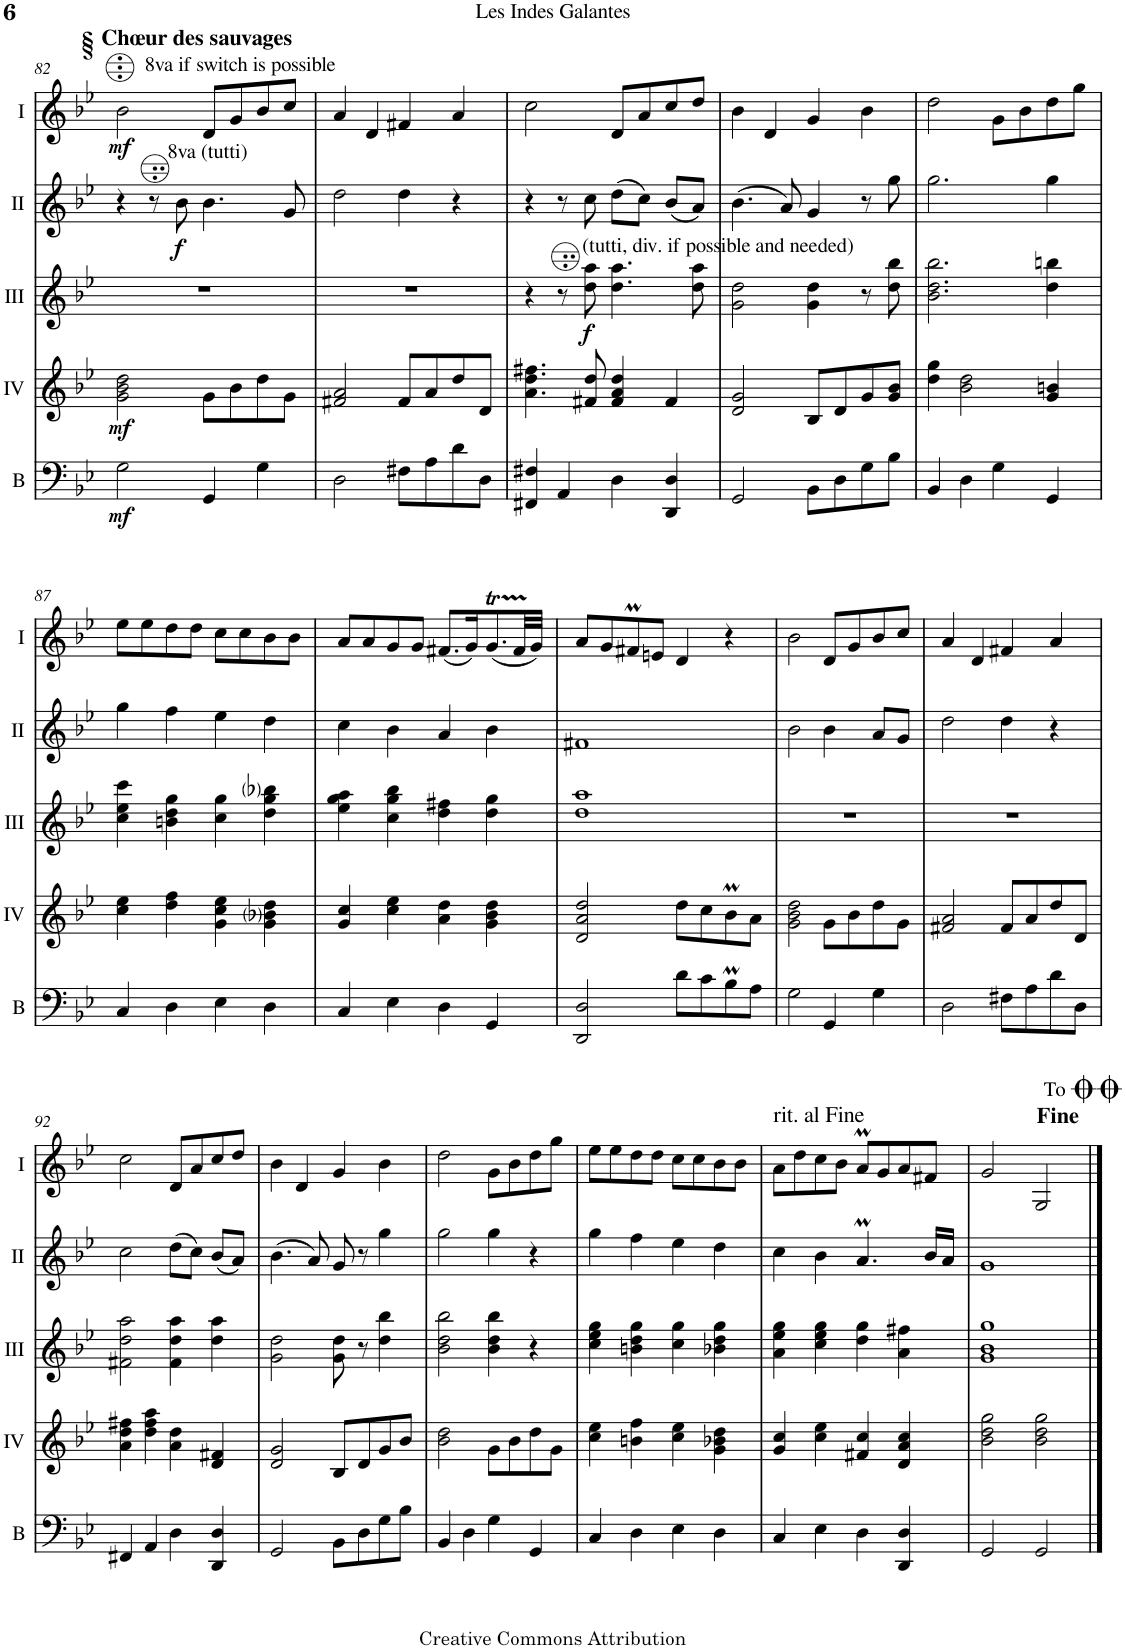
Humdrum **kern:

**kern	**dynam	**kern	**dynam	**kern	**dynam	**kern	**dynam	**kern	**dynam
*part5	*part5	*part4	*part4	*part3	*part3	*part2	*part2	*part1	*part1
*staff5	*staff5	*staff4	*staff4	*staff3	*staff3	*staff2	*staff2	*staff1	*staff1
*I"Bass	*	*I"Acc. 4	*	*I"Acc. 3	*	*I"Acc. 2	*	*I"Acc. 1	*
*I'B	*	*	*	*	*	*	*	*	*
!!LO:PB:g=z
*clefF4	*	*clefG2	*	*clefG2	*	*clefG2	*	*clefG2	*
*Trd7c12	*	*Trd7c12	*	*Trd7c12	*	*	*	*	*
*k[b-e-]	*	*k[b-e-]	*	*k[b-e-]	*	*k[b-e-]	*	*k[b-e-]	*
*M2/2	*	*M2/2	*	*M2/2	*	*M2/2	*	*M2/2	*
*met(c|)	*	*met(c|)	*	*met(c|)	*	*met(c|)	*	*met(c|)	*
=82	=82	=82	=82	=82	=82	=82	=82	=82	=82
!	!	!	!	!	!	!	!	!LO:TX:a:B:t=Chœur des sauvages	!
!	!LO:DY:b	!	!LO:DY:b	!	!	!	!	!	!LO:DY:b
*	*	*	*	*	*	*	*	*^	*
2G\	mf	2g\ 2b-\ 2dd\	mf	1r	.	4r	.	2b-\	4ryy	mf
!	!	!	!	!	!	!	!	!	!LO:TX:a:t=8va if switch is possible	!
.	.	.	.	.	.	8r	.	.	2.ryy	.
!	!	!	!	!	!	!LO:TX:a:t=8va (tutti)	!	!	!	!
!	!	!	!	!	!	!	!LO:DY:b	!	!	!
.	.	.	.	.	.	8b-\	f	.	.	.
4GG/	.	8g\L	.	.	.	4.b-\	.	8d/L	.	.
.	.	8b-\	.	.	.	.	.	8g/	.	.
4G\	.	8dd\	.	.	.	.	.	8b-/	.	.
.	.	8g\J	.	.	.	8g/	.	8cc/J	.	.
*	*	*	*	*	*	*	*	*v	*v	*
=83	=83	=83	=83	=83	=83	=83	=83	=83	=83
2D\	.	2f#X/ 2a/	.	1r	.	2dd\	.	4a/	.
.	.	.	.	.	.	.	.	4d/	.
8F#X\L	.	8f#/L	.	.	.	4dd\	.	4f#X/	.
8A\	.	8a/	.	.	.	.	.	.	.
8d\	.	8dd/	.	.	.	4r	.	4a/	.
8D\J	.	8d/J	.	.	.	.	.	.	.
=84	=84	=84	=84	=84	=84	=84	=84	=84	=84
4FF#X/ 4F#X/	.	4.a\ 4.dd\ 4.ff#X\	.	4r	.	4r	.	2cc\	.
4AA/	.	.	.	8r	.	8r	.	.	.
!	!	!	!	!LO:TX:a:t=(tutti, div. if possible and needed)	!	!	!	!	!
!	!	!	!	!	!LO:DY:b	!	!	!	!
.	.	8f#X/ 8dd/	.	8dd\ 8aa\	f	8cc\	.	.	.
4D\	.	4f#/ 4a/ 4dd/	.	4.dd\ 4.aa\	.	(8dd\L	.	8d/L	.
.	.	.	.	.	.	8cc\J)	.	8a/	.
4DD/ 4D/	.	4f#/	.	.	.	(8b-/L	.	8cc/	.
.	.	.	.	8dd\ 8aa\	.	8a/J)	.	8dd/J	.
=85	=85	=85	=85	=85	=85	=85	=85	=85	=85
2GG/	.	2d/ 2g/	.	2g\ 2dd\	.	(4.b-\	.	4b-\	.
.	.	.	.	.	.	.	.	4d/	.
.	.	.	.	.	.	8a/)	.	.	.
8BB-\L	.	8B-/L	.	4g\ 4dd\	.	4g/	.	4g/	.
8D\	.	8d/	.	.	.	.	.	.	.
8G\	.	8g/	.	8r	.	8r	.	4b-\	.
8B-\J	.	8g/ 8b-/J	.	8dd\ 8bb-\	.	8gg\	.	.	.
=86	=86	=86	=86	=86	=86	=86	=86	=86	=86
4BB-/	.	4dd\ 4gg\	.	2.b-\ 2.dd\ 2.bb-\	.	2.gg\	.	2dd\	.
4D\	.	2b-\ 2dd\	.	.	.	.	.	.	.
4G\	.	.	.	.	.	.	.	8g\L	.
.	.	.	.	.	.	.	.	8b-\	.
4GG/	.	4g/ 4bn/	.	4dd\ 4bbn\	.	4gg\	.	8dd\	.
.	.	.	.	.	.	.	.	8gg\J	.
!!LO:LB:g=z
=87	=87	=87	=87	=87	=87	=87	=87	=87	=87
4C/	.	4cc\ 4ee-\	.	4cc\ 4ee-\ 4ccc\	.	4gg\	.	8ee-\L	.
.	.	.	.	.	.	.	.	8ee-\	.
4D\	.	4dd\ 4ff\	.	4bn\ 4dd\ 4gg\	.	4ff\	.	8dd\	.
.	.	.	.	.	.	.	.	8dd\J	.
4E-\	.	4g\ 4cc\ 4ee-\	.	4cc\ 4gg\	.	4ee-\	.	8cc\L	.
.	.	.	.	.	.	.	.	8cc\	.
4D\	.	4g\ 4b-i\ 4dd\	.	4dd\ 4gg\ 4bb-i\	.	4dd\	.	8b-\	.
.	.	.	.	.	.	.	.	8b-\J	.
=88	=88	=88	=88	=88	=88	=88	=88	=88	=88
4C/	.	4g/ 4cc/	.	4ee-\ 4gg\ 4aa\	.	4cc\	.	8a/L	.
.	.	.	.	.	.	.	.	8a/	.
4E-\	.	4cc\ 4ee-\	.	4cc\ 4gg\ 4bb-\	.	4b-\	.	8g/	.
.	.	.	.	.	.	.	.	8g/J	.
4D\	.	4a\ 4dd\	.	4dd\ 4ff#X\	.	4a/	.	(8.f#X/L	.
.	.	.	.	.	.	.	.	16g/K)	.
4GG/	.	4g\ 4b-\ 4dd\	.	4dd\ 4gg\	.	4b-\	.	(8.gT/	.
.	.	.	.	.	.	.	.	32f#/LL	.
.	.	.	.	.	.	.	.	32g/JJJ)	.
=89	=89	=89	=89	=89	=89	=89	=89	=89	=89
2DD/ 2D/	.	2d/ 2a/ 2dd/	.	1dd 1aa	.	1f#X	.	8a/L	.
.	.	.	.	.	.	.	.	8g/	.
.	.	.	.	.	.	.	.	8f#Xm/	.
.	.	.	.	.	.	.	.	8en/J	.
8d\L	.	8dd\L	.	.	.	.	.	4d/	.
8c\	.	8cc\	.	.	.	.	.	.	.
8B-M\	.	8b-M\	.	.	.	.	.	4r	.
8A\J	.	8a\J	.	.	.	.	.	.	.
=90	=90	=90	=90	=90	=90	=90	=90	=90	=90
2G\	.	2g\ 2b-\ 2dd\	.	1r	.	2b-\	.	2b-\	.
4GG/	.	8g\L	.	.	.	4b-\	.	8d/L	.
.	.	8b-\	.	.	.	.	.	8g/	.
4G\	.	8dd\	.	.	.	8a/L	.	8b-/	.
.	.	8g\J	.	.	.	8g/J	.	8cc/J	.
=91	=91	=91	=91	=91	=91	=91	=91	=91	=91
2D\	.	2f#X/ 2a/	.	1r	.	2dd\	.	4a/	.
.	.	.	.	.	.	.	.	4d/	.
8F#X\L	.	8f#/L	.	.	.	4dd\	.	4f#X/	.
8A\	.	8a/	.	.	.	.	.	.	.
8d\	.	8dd/	.	.	.	4r	.	4a/	.
8D\J	.	8d/J	.	.	.	.	.	.	.
!!LO:LB:g=z
=92	=92	=92	=92	=92	=92	=92	=92	=92	=92
4FF#X/	.	4a\ 4dd\ 4ff#X\	.	2f#X\ 2dd\ 2aa\	.	2cc\	.	2cc\	.
4AA/	.	4dd\ 4ff#\ 4aa\	.	.	.	.	.	.	.
4D\	.	4a\ 4dd\	.	4f#\ 4dd\ 4aa\	.	(8dd\L	.	8d/L	.
.	.	.	.	.	.	8cc\J)	.	8a/	.
4DD/ 4D/	.	4d/ 4f#X/	.	4dd\ 4aa\	.	(8b-/L	.	8cc/	.
.	.	.	.	.	.	8a/J)	.	8dd/J	.
=93	=93	=93	=93	=93	=93	=93	=93	=93	=93
2GG/	.	2d/ 2g/	.	2g\ 2dd\	.	(4.b-\	.	4b-\	.
.	.	.	.	.	.	.	.	4d/	.
.	.	.	.	.	.	8a/)	.	.	.
8BB-\L	.	8B-/L	.	8g\ 8dd\	.	8g/	.	4g/	.
8D\	.	8d/	.	8r	.	8r	.	.	.
8G\	.	8g/	.	4dd\ 4bb-\	.	4gg\	.	4b-\	.
8B-\J	.	8b-/J	.	.	.	.	.	.	.
=94	=94	=94	=94	=94	=94	=94	=94	=94	=94
4BB-/	.	2b-\ 2dd\	.	2b-\ 2dd\ 2bb-\	.	2gg\	.	2dd\	.
4D\	.	.	.	.	.	.	.	.	.
4G\	.	8g\L	.	4b-\ 4dd\ 4bb-\	.	4gg\	.	8g\L	.
.	.	8b-\	.	.	.	.	.	8b-\	.
4GG/	.	8dd\	.	4r	.	4r	.	8dd\	.
.	.	8g\J	.	.	.	.	.	8gg\J	.
=95	=95	=95	=95	=95	=95	=95	=95	=95	=95
4C/	.	4cc\ 4ee-\	.	4cc\ 4ee-\ 4gg\	.	4gg\	.	8ee-\L	.
.	.	.	.	.	.	.	.	8ee-\	.
4D\	.	4bn\ 4ff\	.	4bn\ 4dd\ 4gg\	.	4ff\	.	8dd\	.
.	.	.	.	.	.	.	.	8dd\J	.
4E-\	.	4cc\ 4ee-\	.	4cc\ 4gg\	.	4ee-\	.	8cc\L	.
.	.	.	.	.	.	.	.	8cc\	.
4D\	.	4g\ 4b-X\ 4dd\	.	4b-X\ 4dd\ 4gg\	.	4dd\	.	8b-\	.
.	.	.	.	.	.	.	.	8b-\J	.
=96	=96	=96	=96	=96	=96	=96	=96	=96	=96
!	!	!	!	!	!	!	!	!LO:TX:a:t=rit. al Fine	!
4C/	.	4g/ 4cc/	.	4a\ 4ee-\ 4gg\	.	4cc\	.	8a\L	.
.	.	.	.	.	.	.	.	8dd\	.
4E-\	.	4cc\ 4ee-\	.	4cc\ 4ee-\ 4gg\	.	4b-\	.	8cc\	.
.	.	.	.	.	.	.	.	8b-\J	.
4D\	.	4f#X/ 4cc/	.	4dd\ 4gg\	.	4.am/	.	8am/L	.
.	.	.	.	.	.	.	.	8g/	.
4DD/ 4D/	.	4d/ 4a/ 4cc/	.	4a\ 4ff#X\	.	.	.	8a/	.
.	.	.	.	.	.	16b-/LL	.	8f#X/J	.
.	.	.	.	.	.	16a/JJ	.	.	.
=97	=97	=97	=97	=97	=97	=97	=97	=97	=97
2GG/	.	2b-\ 2dd\ 2gg\	.	1g 1b- 1gg	.	1g	.	2g/	.
2GG/	.	2b-\ 2dd\ 2gg\	.	.	.	.	.	2G/	.
!	!	!	!	!	!	!	!	!LO:TX:a:t=<b><font size="12"/>Fine</b>	!
!	!	!	!	!	!	!	!	!LO:TX:a:t=To	!
==	==	==	==	==	==	==	==	==	==
*-	*-	*-	*-	*-	*-	*-	*-	*-	*-
